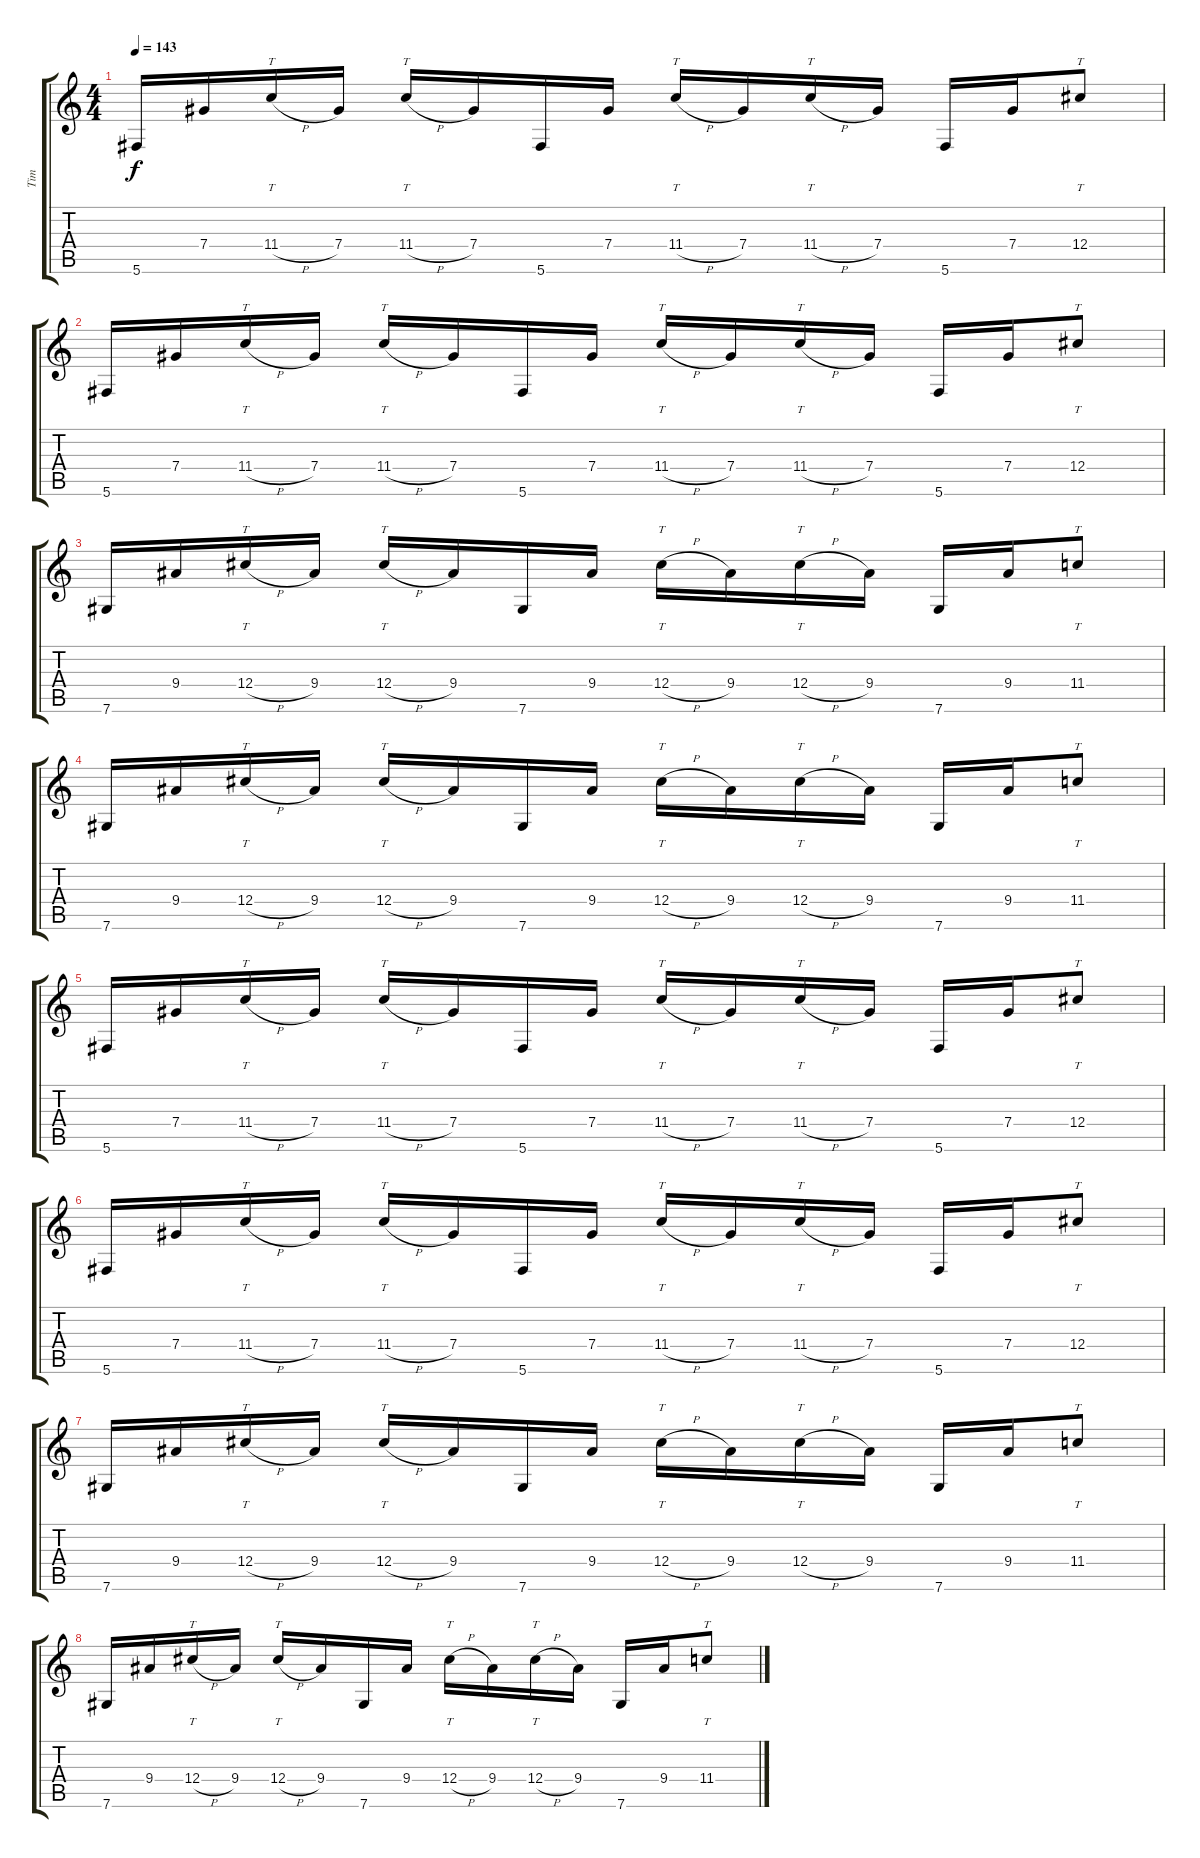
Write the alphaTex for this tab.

\track ("Tim" "Tim") {instrument distortionguitar}
\staff {score tabs}
\tuning (Eb4 Bb3 Gb3 Db3 Ab2 Db2) {hide}
\ts (4 4)
\tempo 143
\clef g2
\ks c
5.6.16{dy f} 7.4.16 11.4{h}.16{tt} 7.4.16 11.4{h}.16{tt} 7.4.16 5.6.16 7.4.16 11.4{h}.16{tt} 7.4.16 11.4{h}.16{tt} 7.4.16 5.6.16 7.4.16 12.4.8{tt} |
5.6.16 7.4.16 11.4{h}.16{tt} 7.4.16 11.4{h}.16{tt} 7.4.16 5.6.16 7.4.16 11.4{h}.16{tt} 7.4.16 11.4{h}.16{tt} 7.4.16 5.6.16 7.4.16 12.4.8{tt} |
7.6.16 9.4.16 12.4{h}.16{tt} 9.4.16 12.4{h}.16{tt} 9.4.16 7.6.16 9.4.16 12.4{h}.16{tt} 9.4.16 12.4{h}.16{tt} 9.4.16 7.6.16 9.4.16 11.4.8{tt} |
7.6.16 9.4.16 12.4{h}.16{tt} 9.4.16 12.4{h}.16{tt} 9.4.16 7.6.16 9.4.16 12.4{h}.16{tt} 9.4.16 12.4{h}.16{tt} 9.4.16 7.6.16 9.4.16 11.4.8{tt} |
5.6.16 7.4.16 11.4{h}.16{tt} 7.4.16 11.4{h}.16{tt} 7.4.16 5.6.16 7.4.16 11.4{h}.16{tt} 7.4.16 11.4{h}.16{tt} 7.4.16 5.6.16 7.4.16 12.4.8{tt} |
5.6.16 7.4.16 11.4{h}.16{tt} 7.4.16 11.4{h}.16{tt} 7.4.16 5.6.16 7.4.16 11.4{h}.16{tt} 7.4.16 11.4{h}.16{tt} 7.4.16 5.6.16 7.4.16 12.4.8{tt} |
7.6.16 9.4.16 12.4{h}.16{tt} 9.4.16 12.4{h}.16{tt} 9.4.16 7.6.16 9.4.16 12.4{h}.16{tt} 9.4.16 12.4{h}.16{tt} 9.4.16 7.6.16 9.4.16 11.4.8{tt} |
7.6.16 9.4.16 12.4{h}.16{tt} 9.4.16 12.4{h}.16{tt} 9.4.16 7.6.16 9.4.16 12.4{h}.16{tt} 9.4.16 12.4{h}.16{tt} 9.4.16 7.6.16 9.4.16 11.4.8{tt}
